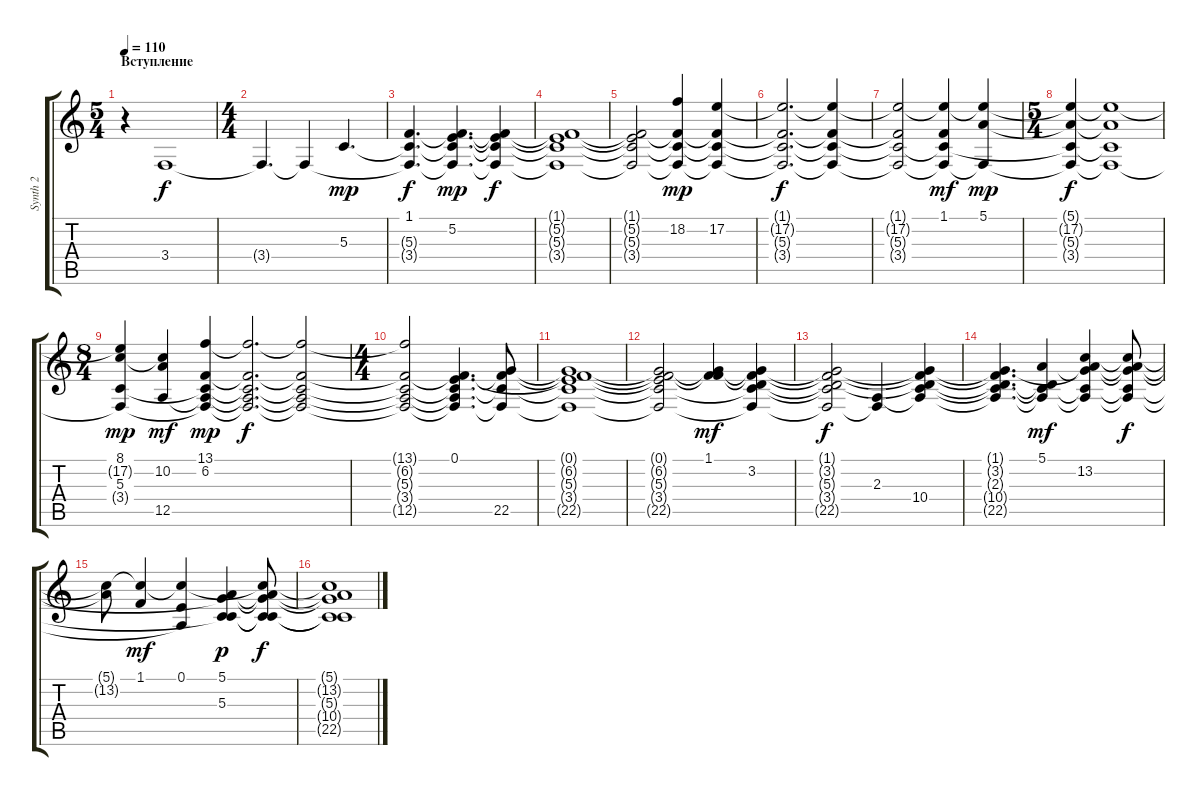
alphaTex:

\track ("Synth 2" "Synth 2") {instrument fx6goblins}
\staff {score tabs}
\tuning (E4 B3 G3 D3 A2 E2) {hide}
\ts (5 4)
\section ("" "Вступление")
\tempo 110
\clef g2
\ks c
r.4{dy f volume 3 instrument fx6goblins} 3.4.1{volume 11} |
\ts (4 4)
3.4{t}.4{d balance 4} 3.4{t}.4 5.3.4{d dy mp} |
(1.1 5.3{t} 3.4{t}).4{d dy f} (1.1{t} 5.2 5.3{t} 3.4{t}).4{d dy mp} (1.1{t} 5.2{t} 5.3{t} 3.4{t}).4{dy f} |
(1.1{t} 5.2{t} 5.3{t} 3.4{t}).1{balance 12} |
(1.1{t} 5.2{t} 5.3{t} 3.4{t}).2 (1.1{t} 18.2 5.3{t} 3.4{t}).4{dy mp} (1.1{t} 17.2 5.3{t} 3.4{t}).4 |
(1.1{t} 17.2{t} 5.3{t} 3.4{t}).2{d dy f} (1.1{t} 17.2{t} 5.3{t} 3.4{t}).4 |
(1.1{t} 17.2{t} 5.3{t} 3.4{t}).2 (1.1 17.2{t} 5.3{t} 3.4{t}).4{dy mf} (5.1 17.2{t} 3.4{t}).4{dy mp} |
\ts (5 4)
(5.1{t} 17.2{t} 5.3{t} 3.4{t}).4{dy f balance 4} (5.1{t} 17.2{t} 5.3{t} 3.4{t}).1 |
\ts (8 4)
(8.1 17.2{t} 5.3 3.4{t}).4{dy mp} (8.1{t} 10.2 12.5).4{dy mf} (13.1 6.2 5.3{t} 3.4{t} 12.5{t}).4{dy mp} (13.1{t} 6.2{t} 5.3{t} 3.4{t} 12.5{t}).2{d dy f} (13.1{t} 6.2{t} 5.3{t} 3.4{t} 12.5{t}).2 |
\ts (4 4)
(13.1{t} 6.2{t} 5.3{t} 3.4{t} 12.5{t}).2 (0.1 6.2{t} 5.3{t} 3.4{t} 12.5{t}).4{d} (6.2{t} 5.3{t} 3.4{t} 22.5).8 |
(0.1{t} 6.2{t} 5.3{t} 3.4{t} 22.5{t}).1{balance 12} |
(0.1{t} 6.2{t} 5.3{t} 3.4{t} 22.5{t}).2 (1.1 6.2{t} 22.5{t}).4{dy mf} (1.1{t} 3.2 5.3{t} 3.4{t} 22.5{t}).4 |
(1.1{t} 3.2{t} 5.3{t} 3.4{t} 22.5{t}).2{dy f} (2.3 3.4{t}).4 (1.1{t} 3.2{t} 2.3{t} 10.4 22.5{t}).4 |
(1.1{t} 3.2{t} 2.3{t} 10.4{t} 22.5{t}).4{d} (5.1 3.2{t} 2.3{t} 10.4{t}).4{dy mf} (5.1{t} 13.2 2.3{t} 10.4{t} 22.5{t}).4 (5.1{t} 13.2{t} 2.3{t} 10.4{t} 22.5{t}).8{dy f} |
(5.1{t} 13.2{t}).8{balance 4} (1.1 13.2{t}).4{dy mf} (0.1 13.2{t} 2.3{t}).4 (5.1 5.3 10.4{t} 22.5{t}).4{dy p} (5.1{t} 13.2{t} 5.3{t} 10.4{t} 22.5{t}).8{dy f} |
(5.1{t} 13.2{t} 5.3{t} 10.4{t} 22.5{t}).1
